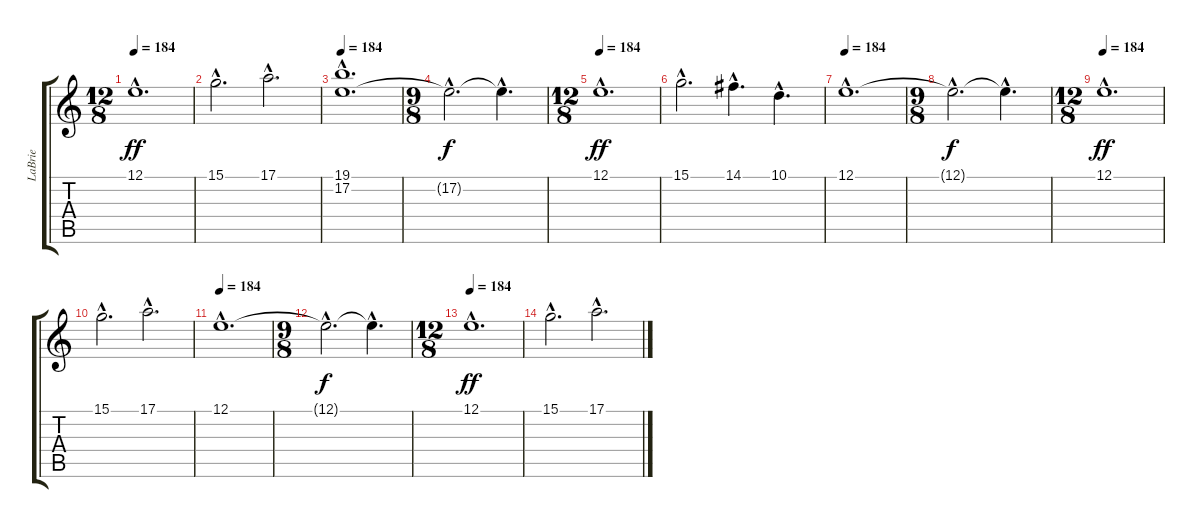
\track ("LaBrie" "LaBrie") {instrument voiceoohs}
\staff {score tabs}
\tuning (E4 B3 G3 D3 A2 E2) {hide}
\ts (12 8)
\tempo 184
\clef g2
\ks c
12.1{hac}.1{d dy ff volume 12} |
15.1{hac}.2{d} 17.1{hac}.2{d} |
\tempo 184
(19.1{hac} 17.2{hac}).1{d volume 12} |
\ts (9 8)
17.2{hac t}.2{d dy f} 17.2{hac t}.4{d} |
\ts (12 8)
\tempo 184
12.1{hac}.1{d dy ff volume 8} |
15.1{hac}.2{d} 14.1{hac}.4{d} 10.1{hac}.4{d} |
\tempo 184
12.1{hac}.1{d volume 8} |
\ts (9 8)
12.1{hac t}.2{d dy f} 12.1{hac t}.4{d} |
\ts (12 8)
\tempo 184
12.1{hac}.1{d dy ff} |
15.1{hac}.2{d} 17.1{hac}.2{d} |
\tempo 184
12.1{hac}.1{d volume 5} |
\ts (9 8)
12.1{hac t}.2{d dy f} 12.1{hac t}.4{d} |
\ts (12 8)
\tempo 184
12.1{hac}.1{d dy ff volume 0} |
15.1{hac}.2{d} 17.1{hac}.2{d}
